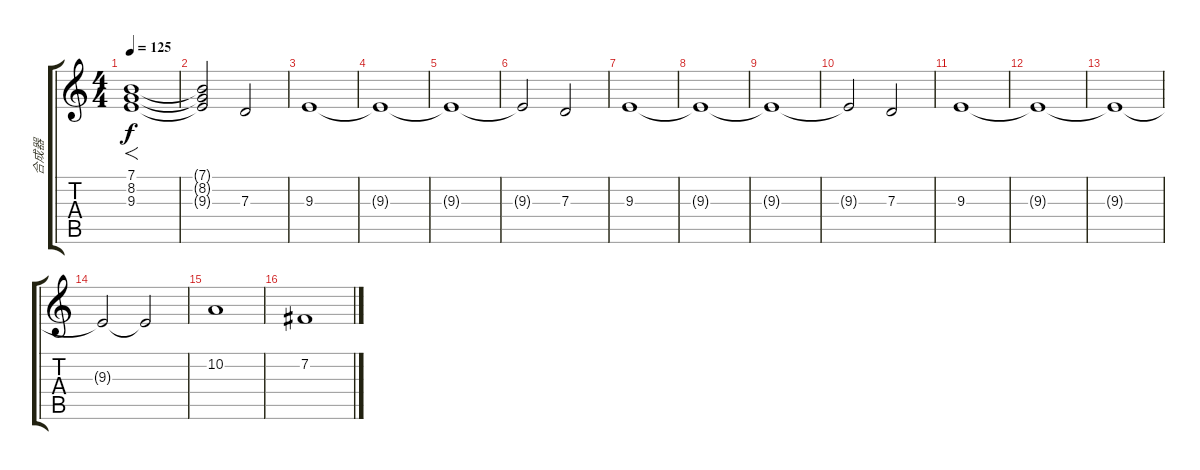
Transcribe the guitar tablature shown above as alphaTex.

\track ("合成器" "合成器") {instrument pad8sweep}
\staff {score tabs}
\tuning (E4 B3 G3 D3 A2 E2) {hide}
\ts (4 4)
\tempo 125
\clef g2
\ks c
(7.1 8.2 9.3).1{f dy f} |
(7.1{t} 8.2{t} 9.3{t}).2 7.3.2{instrument stringensemble1} |
9.3.1 |
9.3{t}.1 |
9.3{t}.1 |
9.3{t}.2 7.3.2 |
9.3.1 |
9.3{t}.1 |
9.3{t}.1 |
9.3{t}.2 7.3.2 |
9.3.1 |
9.3{t}.1 |
9.3{t}.1 |
9.3{t}.2 9.3{t}.2 |
10.2.1 |
7.2.1
